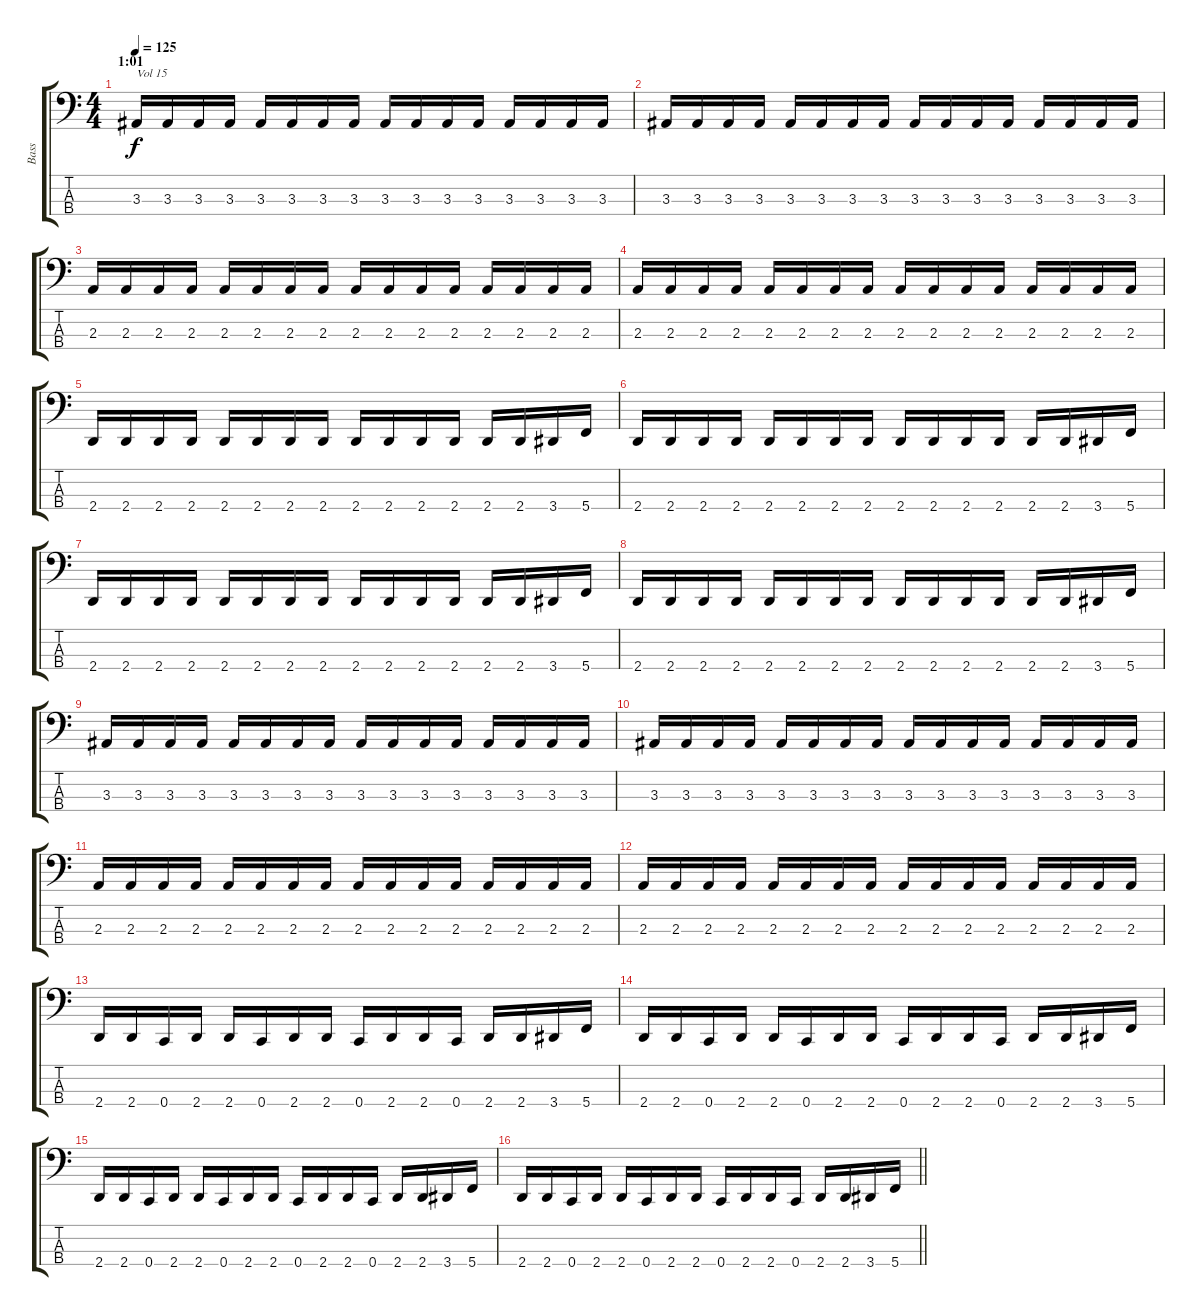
\track ("Bass" "Bass") {instrument electricbasspick}
\staff {score tabs}
\tuning (F2 C2 G1 C1) {hide}
\ts (4 4)
\section ("" "1:01")
\tempo 125
\clef f4
\ks c
3.3.16{txt "Vol 15" dy f volume 15} 3.3.16 3.3.16 3.3.16 3.3.16 3.3.16 3.3.16 3.3.16 3.3.16 3.3.16 3.3.16 3.3.16 3.3.16 3.3.16 3.3.16 3.3.16 |
3.3.16 3.3.16 3.3.16 3.3.16 3.3.16 3.3.16 3.3.16 3.3.16 3.3.16 3.3.16 3.3.16 3.3.16 3.3.16 3.3.16 3.3.16 3.3.16 |
2.3.16 2.3.16 2.3.16 2.3.16 2.3.16 2.3.16 2.3.16 2.3.16 2.3.16 2.3.16 2.3.16 2.3.16 2.3.16 2.3.16 2.3.16 2.3.16 |
2.3.16 2.3.16 2.3.16 2.3.16 2.3.16 2.3.16 2.3.16 2.3.16 2.3.16 2.3.16 2.3.16 2.3.16 2.3.16 2.3.16 2.3.16 2.3.16 |
2.4.16 2.4.16 2.4.16 2.4.16 2.4.16 2.4.16 2.4.16 2.4.16 2.4.16 2.4.16 2.4.16 2.4.16 2.4.16 2.4.16 3.4.16 5.4.16 |
2.4.16 2.4.16 2.4.16 2.4.16 2.4.16 2.4.16 2.4.16 2.4.16 2.4.16 2.4.16 2.4.16 2.4.16 2.4.16 2.4.16 3.4.16 5.4.16 |
2.4.16 2.4.16 2.4.16 2.4.16 2.4.16 2.4.16 2.4.16 2.4.16 2.4.16 2.4.16 2.4.16 2.4.16 2.4.16 2.4.16 3.4.16 5.4.16 |
2.4.16 2.4.16 2.4.16 2.4.16 2.4.16 2.4.16 2.4.16 2.4.16 2.4.16 2.4.16 2.4.16 2.4.16 2.4.16 2.4.16 3.4.16 5.4.16 |
3.3.16 3.3.16 3.3.16 3.3.16 3.3.16 3.3.16 3.3.16 3.3.16 3.3.16 3.3.16 3.3.16 3.3.16 3.3.16 3.3.16 3.3.16 3.3.16 |
3.3.16 3.3.16 3.3.16 3.3.16 3.3.16 3.3.16 3.3.16 3.3.16 3.3.16 3.3.16 3.3.16 3.3.16 3.3.16 3.3.16 3.3.16 3.3.16 |
2.3.16 2.3.16 2.3.16 2.3.16 2.3.16 2.3.16 2.3.16 2.3.16 2.3.16 2.3.16 2.3.16 2.3.16 2.3.16 2.3.16 2.3.16 2.3.16 |
2.3.16 2.3.16 2.3.16 2.3.16 2.3.16 2.3.16 2.3.16 2.3.16 2.3.16 2.3.16 2.3.16 2.3.16 2.3.16 2.3.16 2.3.16 2.3.16 |
2.4.16 2.4.16 0.4.16 2.4.16 2.4.16 0.4.16 2.4.16 2.4.16 0.4.16 2.4.16 2.4.16 0.4.16 2.4.16 2.4.16 3.4.16 5.4.16 |
2.4.16 2.4.16 0.4.16 2.4.16 2.4.16 0.4.16 2.4.16 2.4.16 0.4.16 2.4.16 2.4.16 0.4.16 2.4.16 2.4.16 3.4.16 5.4.16 |
2.4.16 2.4.16 0.4.16 2.4.16 2.4.16 0.4.16 2.4.16 2.4.16 0.4.16 2.4.16 2.4.16 0.4.16 2.4.16 2.4.16 3.4.16 5.4.16 |
\barLineRight lightlight
2.4.16 2.4.16 0.4.16 2.4.16 2.4.16 0.4.16 2.4.16 2.4.16 0.4.16 2.4.16 2.4.16 0.4.16 2.4.16 2.4.16 3.4.16 5.4.16
